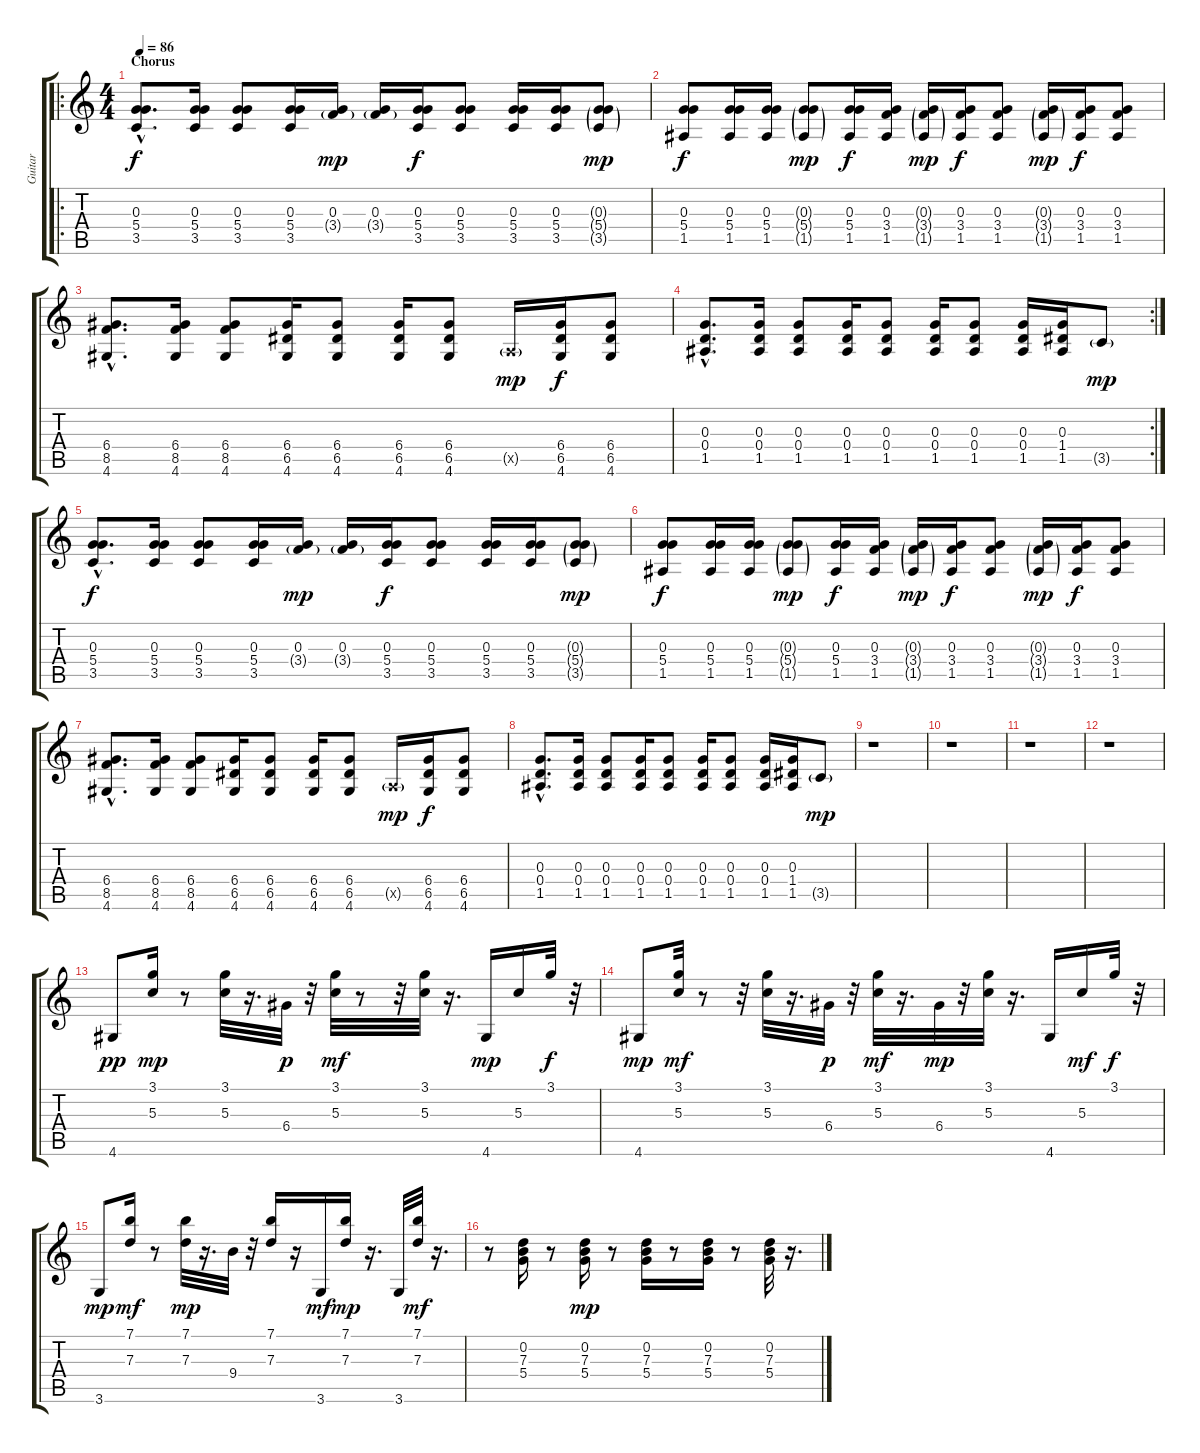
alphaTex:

\track ("Guitar" "Guitar") {instrument electricguitarclean}
\staff {score tabs}
\tuning (E4 B3 G3 D3 A2 E2) {hide}
\ro
\ts (4 4)
\section ("" "Chorus")
\tempo 86
\clef g2
\ks c
(0.3{hac} 5.4{hac} 3.5{hac}).8{d dy f} (0.3 5.4 3.5).16 (0.3 5.4 3.5).8 (0.3 5.4 3.5).16 (0.3 3.4{g}).16{dy mp} (0.3 3.4{g}).16 (0.3 5.4 3.5).16{dy f} (0.3 5.4 3.5).8 (0.3 5.4 3.5).16 (0.3 5.4 3.5).16 (0.3{g} 5.4{g} 3.5{g}).8{dy mp} |
(0.3 5.4 1.5).8{dy f} (0.3 5.4 1.5).16 (0.3 5.4 1.5).16 (0.3{g} 5.4{g} 1.5{g}).8{dy mp} (0.3 5.4 1.5).16{dy f} (0.3 3.4 1.5).16 (0.3{g} 3.4{g} 1.5{g}).16{dy mp} (0.3 3.4 1.5).16{dy f} (0.3 3.4 1.5).8 (0.3{g} 3.4{g} 1.5{g}).16{dy mp} (0.3 3.4 1.5).16{dy f} (0.3 3.4 1.5).8 |
(6.4{hac} 8.5{hac} 4.6{hac}).8{d} (6.4 8.5 4.6).16 (6.4 8.5 4.6).8 (6.4 6.5 4.6).16 (6.4 6.5 4.6).8 (6.4 6.5 4.6).16 (6.4 6.5 4.6).8 0.5{g x}.16{dy mp} (6.4 6.5 4.6).16{dy f} (6.4 6.5 4.6).8 |
\rc 2
(0.3{hac} 0.4{hac} 1.5{hac}).8{d} (0.3 0.4 1.5).16 (0.3 0.4 1.5).8 (0.3 0.4 1.5).16 (0.3 0.4 1.5).8 (0.3 0.4 1.5).16 (0.3 0.4 1.5).8 (0.3 0.4 1.5).16 (0.3 1.4 1.5).16 3.5{g}.8{dy mp} |
(0.3{hac} 5.4{hac} 3.5{hac}).8{d dy f volume 13} (0.3 5.4 3.5).16 (0.3 5.4 3.5).8 (0.3 5.4 3.5).16 (0.3 3.4{g}).16{dy mp} (0.3 3.4{g}).16 (0.3 5.4 3.5).16{dy f} (0.3 5.4 3.5).8 (0.3 5.4 3.5).16 (0.3 5.4 3.5).16 (0.3{g} 5.4{g} 3.5{g}).8{dy mp} |
(0.3 5.4 1.5).8{dy f} (0.3 5.4 1.5).16 (0.3 5.4 1.5).16 (0.3{g} 5.4{g} 1.5{g}).8{dy mp} (0.3 5.4 1.5).16{dy f} (0.3 3.4 1.5).16 (0.3{g} 3.4{g} 1.5{g}).16{dy mp} (0.3 3.4 1.5).16{dy f} (0.3 3.4 1.5).8 (0.3{g} 3.4{g} 1.5{g}).16{dy mp} (0.3 3.4 1.5).16{dy f} (0.3 3.4 1.5).8 |
(6.4{hac} 8.5{hac} 4.6{hac}).8{d} (6.4 8.5 4.6).16 (6.4 8.5 4.6).8 (6.4 6.5 4.6).16 (6.4 6.5 4.6).8 (6.4 6.5 4.6).16 (6.4 6.5 4.6).8 0.5{g x}.16{dy mp} (6.4 6.5 4.6).16{dy f} (6.4 6.5 4.6).8 |
(0.3{hac} 0.4{hac} 1.5{hac}).8{d} (0.3 0.4 1.5).16 (0.3 0.4 1.5).8 (0.3 0.4 1.5).16 (0.3 0.4 1.5).8 (0.3 0.4 1.5).16 (0.3 0.4 1.5).8 (0.3 0.4 1.5).16 (0.3 1.4 1.5).16 3.5{g}.8{dy mp} |
r.1 |
r.1 |
r.1 |
r.1 |
4.6.8{dy pp volume 12} (3.1 5.3).16{dy mp} r.8 (3.1 5.3).32 r.16{d} 6.4.32{dy p} r.32 (3.1 5.3).32{dy mf} r.8 r.32 (3.1 5.3).32 r.16{d} 4.6.16{dy mp} 5.3.16 3.1.32{dy f} r.32 |
4.6.8{dy mp} (3.1 5.3).32{dy mf} r.8 r.32 (3.1 5.3).32 r.16{d} 6.4.32{dy p} r.32 (3.1 5.3).32{dy mf} r.16{d} 6.4.32{dy mp} r.32 (3.1 5.3).32 r.16{d} 4.6.16 5.3.16{dy mf} 3.1.32{dy f} r.32 |
3.6.8{dy mp} (7.1 7.3).16{dy mf} r.8 (7.1 7.3).32{dy mp} r.16{d} 9.4.32 r.32 (7.1 7.3).16 r.16 3.6.16{dy mf} (7.1 7.3).16{dy mp} r.16{d} 3.6.32 (7.1 7.3).32{dy mf} r.16{d} |
r.8 (0.2 7.3 5.4).16 r.8 (0.2 7.3 5.4).16{dy mp} r.8 (0.2 7.3 5.4).16 r.8 (0.2 7.3 5.4).16 r.8 (0.2 7.3 5.4).32 r.16{d}
